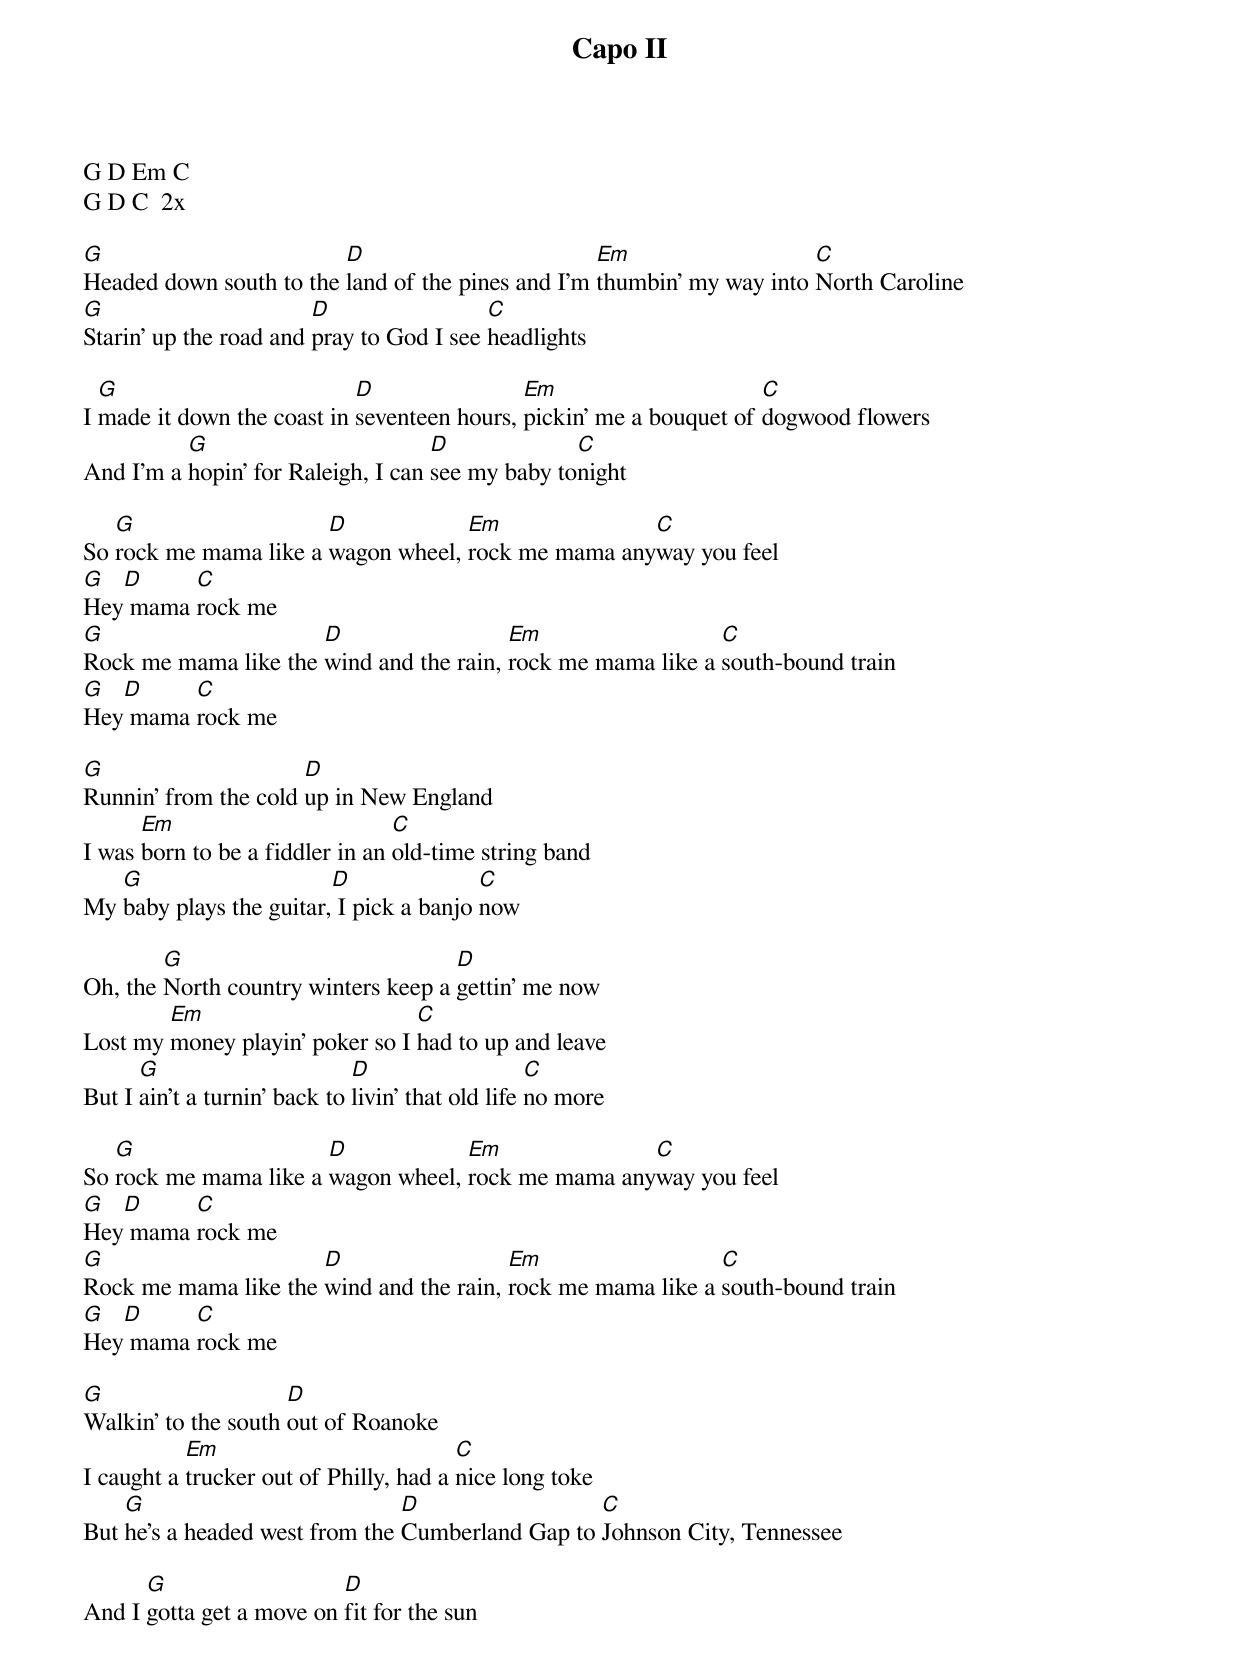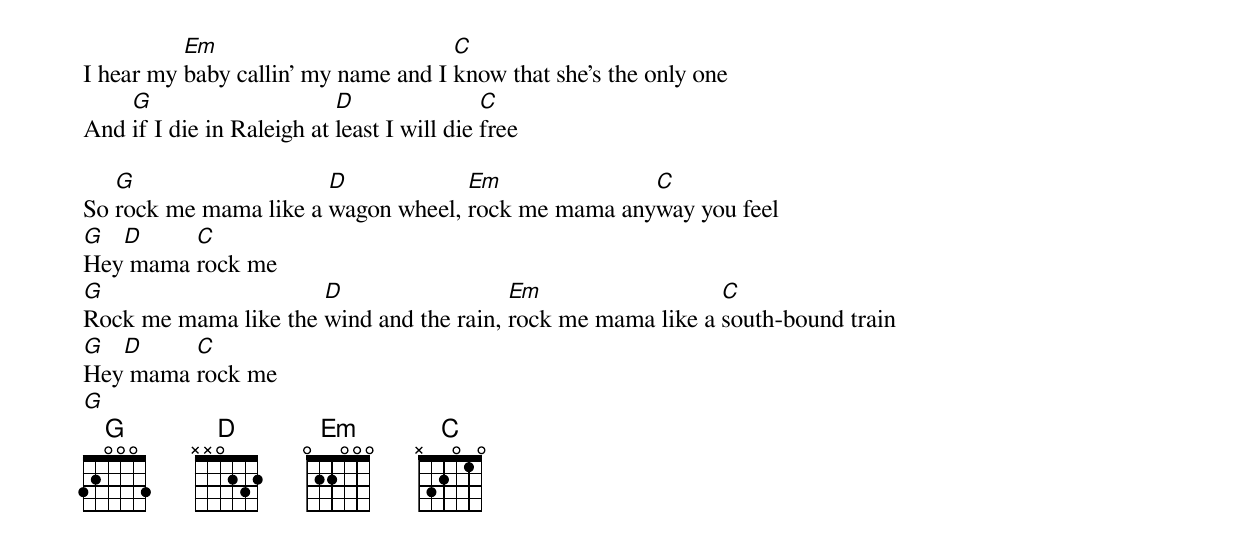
Capo II

G D Em C
G D C  2x

G                        D                         Em                   C
Headed down south to the land of the pines and I'm thumbin' my way into North Caroline
G                       D                 C
Starin' up the road and pray to God I see headlights

  G                         D                Em                      C
I made it down the coast in seventeen hours, pickin' me a bouquet of dogwood flowers
          G                         D             C
And I'm a hopin' for Raleigh, I can see my baby tonight

   G                   D            Em              C
So rock me mama like a wagon wheel, rock me mama anyway you feel
G  D     C
Hey mama rock me
G                     D                  Em                  C
Rock me mama like the wind and the rain, rock me mama like a south-bound train
G  D     C
Hey mama rock me

G                     D
Runnin' from the cold up in New England
      Em                         C
I was born to be a fiddler in an old-time string band
   G                     D               C
My baby plays the guitar, I pick a banjo now

        G                            D
Oh, the North country winters keep a gettin' me now
        Em                       C
Lost my money playin' poker so I had to up and leave
      G                       D                    C
But I ain't a turnin' back to livin' that old life no more

   G                   D            Em              C
So rock me mama like a wagon wheel, rock me mama anyway you feel
G  D     C
Hey mama rock me
G                     D                  Em                  C
Rock me mama like the wind and the rain, rock me mama like a south-bound train
G  D     C
Hey mama rock me

G                    D
Walkin' to the south out of Roanoke
           Em                           C
I caught a trucker out of Philly, had a nice long toke
    G                           D                 C
But he's a headed west from the Cumberland Gap to Johnson City, Tennessee

      G                   D
And I gotta get a move on fit for the sun
          Em                         C
I hear my baby callin' my name and I know that she's the only one
    G                      D                C
And if I die in Raleigh at least I will die free

   G                   D            Em              C
So rock me mama like a wagon wheel, rock me mama anyway you feel
G  D     C
Hey mama rock me
G                     D                  Em                  C
Rock me mama like the wind and the rain, rock me mama like a south-bound train
G  D     C
Hey mama rock me
G
